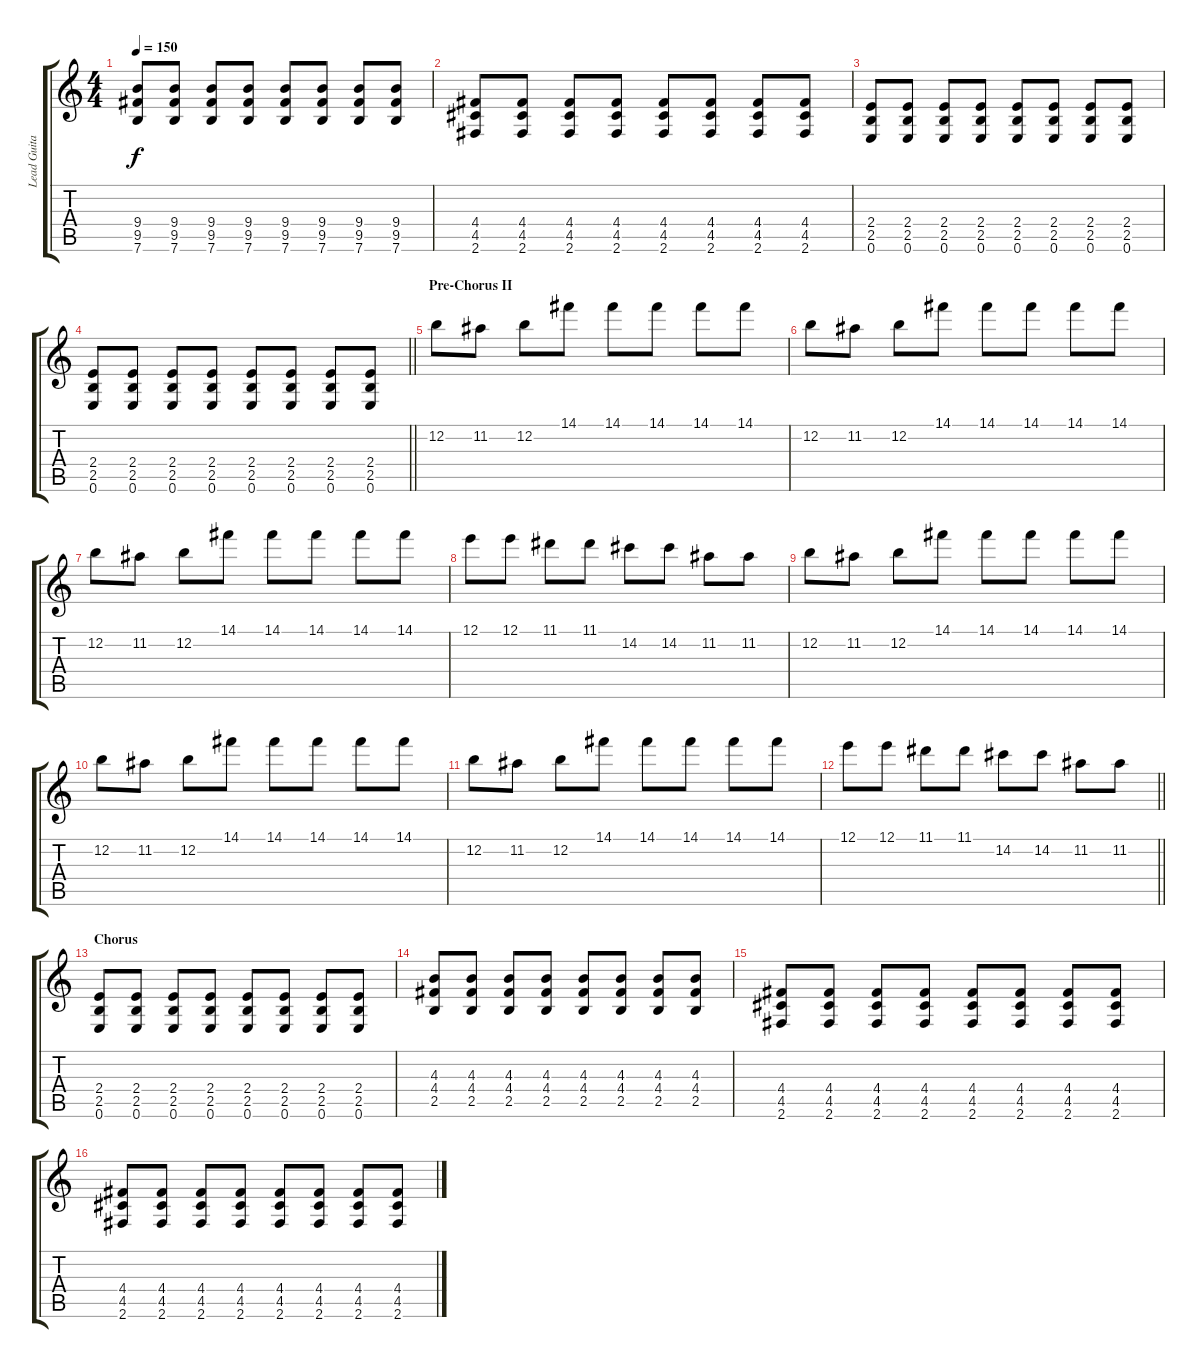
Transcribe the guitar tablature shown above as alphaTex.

\track ("Lead Guitar" "Lead Guita") {instrument overdrivenguitar}
\staff {score tabs}
\tuning (E4 B3 G3 D3 A2 E2) {hide}
\ts (4 4)
\tempo 150
\clef g2
\ks c
(9.4 9.5 7.6).8{dy f} (9.4 9.5 7.6).8 (9.4 9.5 7.6).8 (9.4 9.5 7.6).8 (9.4 9.5 7.6).8 (9.4 9.5 7.6).8 (9.4 9.5 7.6).8 (9.4 9.5 7.6).8 |
(4.4 4.5 2.6).8 (4.4 4.5 2.6).8 (4.4 4.5 2.6).8 (4.4 4.5 2.6).8 (4.4 4.5 2.6).8 (4.4 4.5 2.6).8 (4.4 4.5 2.6).8 (4.4 4.5 2.6).8 |
(2.4 2.5 0.6).8 (2.4 2.5 0.6).8 (2.4 2.5 0.6).8 (2.4 2.5 0.6).8 (2.4 2.5 0.6).8 (2.4 2.5 0.6).8 (2.4 2.5 0.6).8 (2.4 2.5 0.6).8 |
\barLineRight lightlight
(2.4 2.5 0.6).8 (2.4 2.5 0.6).8 (2.4 2.5 0.6).8 (2.4 2.5 0.6).8 (2.4 2.5 0.6).8 (2.4 2.5 0.6).8 (2.4 2.5 0.6).8 (2.4 2.5 0.6).8 |
\section ("" "Pre-Chorus II")
12.2.8 11.2.8 12.2.8 14.1.8 14.1.8 14.1.8 14.1.8 14.1.8 |
12.2.8 11.2.8 12.2.8 14.1.8 14.1.8 14.1.8 14.1.8 14.1.8 |
12.2.8 11.2.8 12.2.8 14.1.8 14.1.8 14.1.8 14.1.8 14.1.8 |
12.1.8 12.1.8 11.1.8 11.1.8 14.2.8 14.2.8 11.2.8 11.2.8 |
12.2.8 11.2.8 12.2.8 14.1.8 14.1.8 14.1.8 14.1.8 14.1.8 |
12.2.8 11.2.8 12.2.8 14.1.8 14.1.8 14.1.8 14.1.8 14.1.8 |
12.2.8 11.2.8 12.2.8 14.1.8 14.1.8 14.1.8 14.1.8 14.1.8 |
\barLineRight lightlight
12.1.8 12.1.8 11.1.8 11.1.8 14.2.8 14.2.8 11.2.8 11.2.8 |
\section ("" "Chorus")
(2.4 2.5 0.6).8 (2.4 2.5 0.6).8 (2.4 2.5 0.6).8 (2.4 2.5 0.6).8 (2.4 2.5 0.6).8 (2.4 2.5 0.6).8 (2.4 2.5 0.6).8 (2.4 2.5 0.6).8 |
(4.3 4.4 2.5).8 (4.3 4.4 2.5).8 (4.3 4.4 2.5).8 (4.3 4.4 2.5).8 (4.3 4.4 2.5).8 (4.3 4.4 2.5).8 (4.3 4.4 2.5).8 (4.3 4.4 2.5).8 |
(4.4 4.5 2.6).8 (4.4 4.5 2.6).8 (4.4 4.5 2.6).8 (4.4 4.5 2.6).8 (4.4 4.5 2.6).8 (4.4 4.5 2.6).8 (4.4 4.5 2.6).8 (4.4 4.5 2.6).8 |
(4.4 4.5 2.6).8 (4.4 4.5 2.6).8 (4.4 4.5 2.6).8 (4.4 4.5 2.6).8 (4.4 4.5 2.6).8 (4.4 4.5 2.6).8 (4.4 4.5 2.6).8 (4.4 4.5 2.6).8
